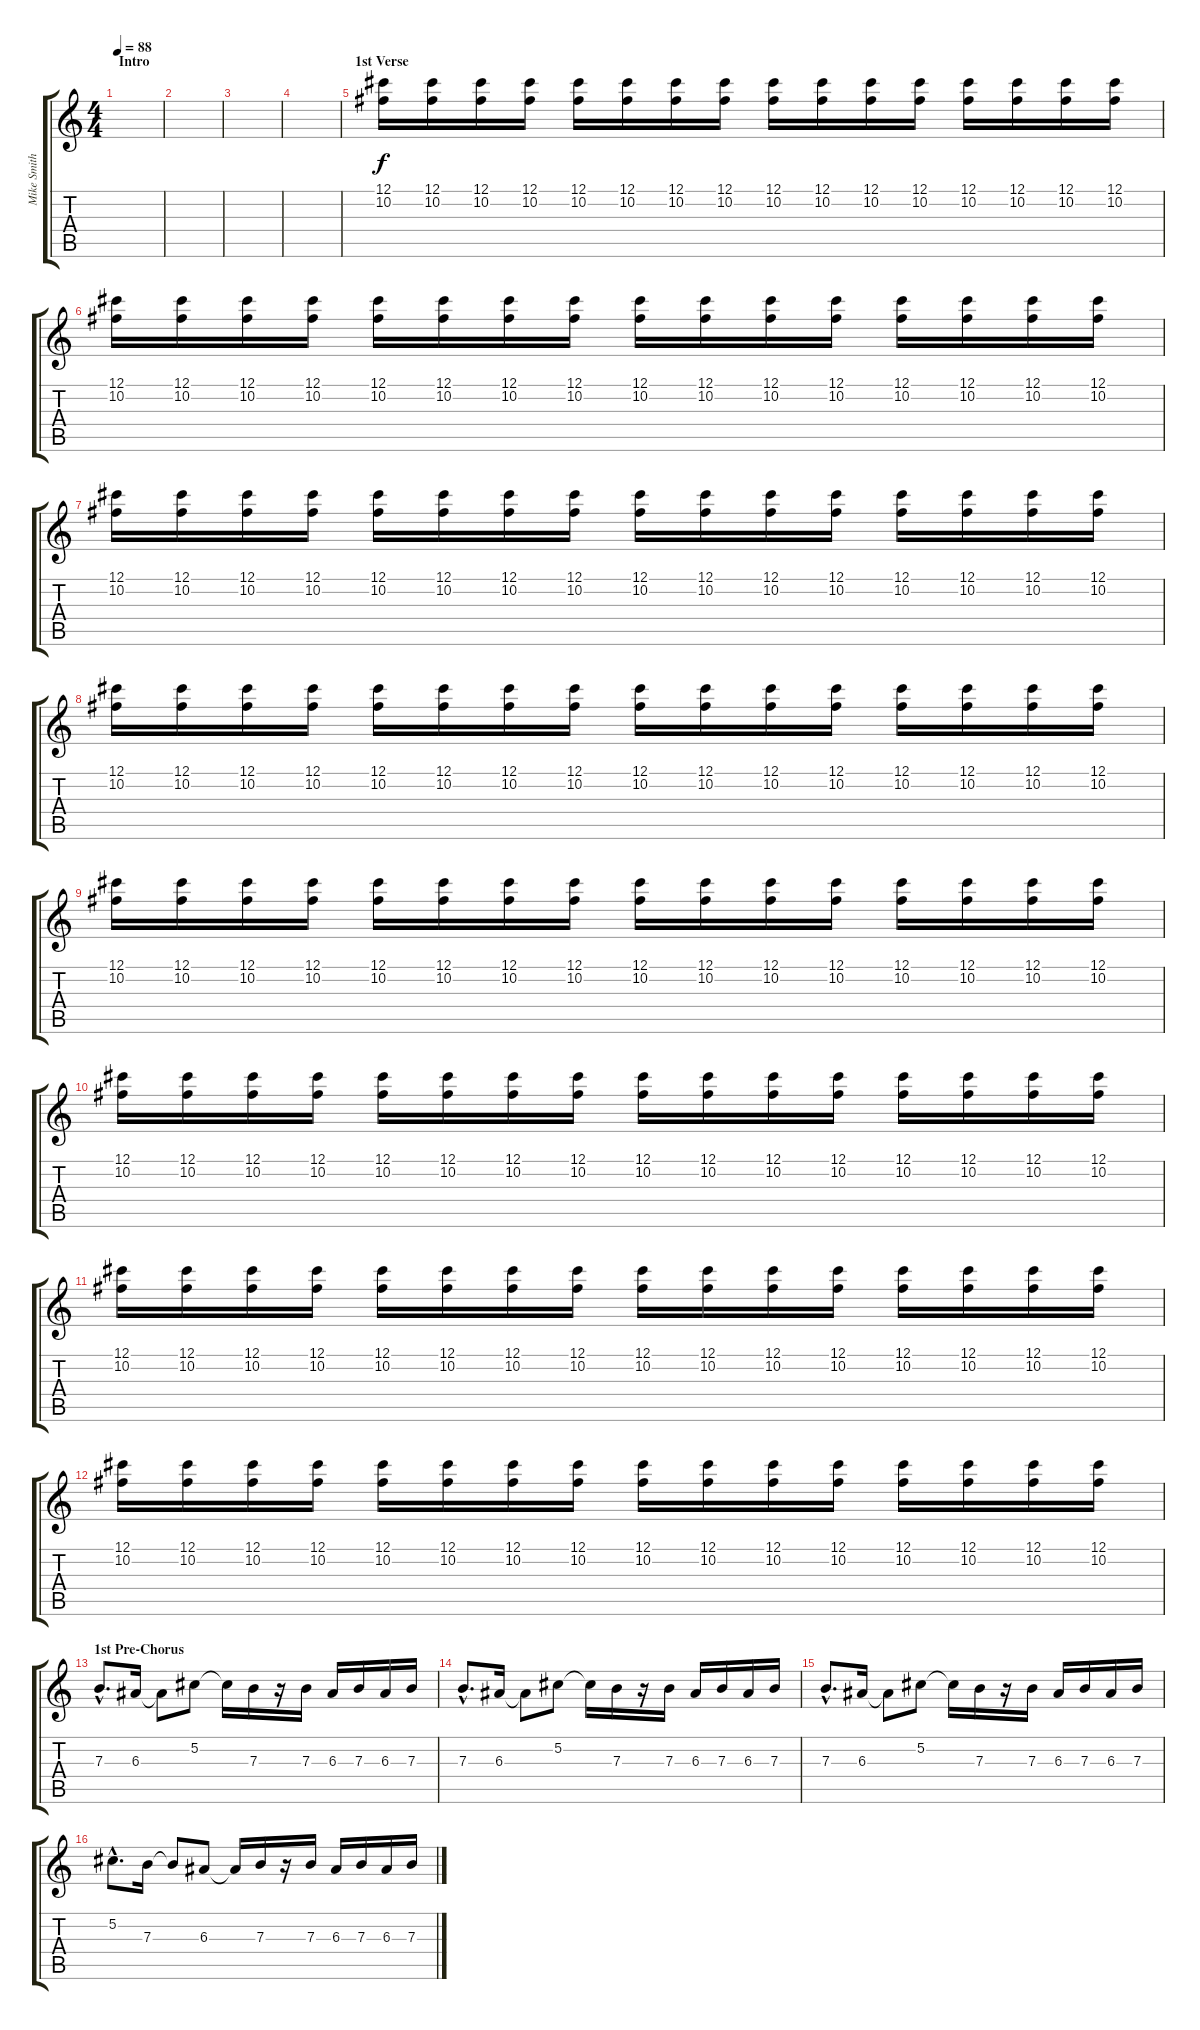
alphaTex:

\track ("Mike Smith (1st Clean)" "Mike Smith") {instrument electricguitarclean}
\staff {score tabs}
\tuning (Db4 Ab3 E3 B2 Gb2 B1) {hide}
\ts (4 4)
\section ("" "Intro")
\tempo 88
\clef g2
\ks c
|
|
|
|
\section ("" "1st Verse")
(12.1 10.2).16 (12.1 10.2).16 (12.1 10.2).16 (12.1 10.2).16 (12.1 10.2).16 (12.1 10.2).16 (12.1 10.2).16 (12.1 10.2).16 (12.1 10.2).16 (12.1 10.2).16 (12.1 10.2).16 (12.1 10.2).16 (12.1 10.2).16 (12.1 10.2).16 (12.1 10.2).16 (12.1 10.2).16 |
(12.1 10.2).16 (12.1 10.2).16 (12.1 10.2).16 (12.1 10.2).16 (12.1 10.2).16 (12.1 10.2).16 (12.1 10.2).16 (12.1 10.2).16 (12.1 10.2).16 (12.1 10.2).16 (12.1 10.2).16 (12.1 10.2).16 (12.1 10.2).16 (12.1 10.2).16 (12.1 10.2).16 (12.1 10.2).16 |
(12.1 10.2).16 (12.1 10.2).16 (12.1 10.2).16 (12.1 10.2).16 (12.1 10.2).16 (12.1 10.2).16 (12.1 10.2).16 (12.1 10.2).16 (12.1 10.2).16 (12.1 10.2).16 (12.1 10.2).16 (12.1 10.2).16 (12.1 10.2).16 (12.1 10.2).16 (12.1 10.2).16 (12.1 10.2).16 |
(12.1 10.2).16 (12.1 10.2).16 (12.1 10.2).16 (12.1 10.2).16 (12.1 10.2).16 (12.1 10.2).16 (12.1 10.2).16 (12.1 10.2).16 (12.1 10.2).16 (12.1 10.2).16 (12.1 10.2).16 (12.1 10.2).16 (12.1 10.2).16 (12.1 10.2).16 (12.1 10.2).16 (12.1 10.2).16 |
(12.1 10.2).16 (12.1 10.2).16 (12.1 10.2).16 (12.1 10.2).16 (12.1 10.2).16 (12.1 10.2).16 (12.1 10.2).16 (12.1 10.2).16 (12.1 10.2).16 (12.1 10.2).16 (12.1 10.2).16 (12.1 10.2).16 (12.1 10.2).16 (12.1 10.2).16 (12.1 10.2).16 (12.1 10.2).16 |
(12.1 10.2).16 (12.1 10.2).16 (12.1 10.2).16 (12.1 10.2).16 (12.1 10.2).16 (12.1 10.2).16 (12.1 10.2).16 (12.1 10.2).16 (12.1 10.2).16 (12.1 10.2).16 (12.1 10.2).16 (12.1 10.2).16 (12.1 10.2).16 (12.1 10.2).16 (12.1 10.2).16 (12.1 10.2).16 |
(12.1 10.2).16 (12.1 10.2).16 (12.1 10.2).16 (12.1 10.2).16 (12.1 10.2).16 (12.1 10.2).16 (12.1 10.2).16 (12.1 10.2).16 (12.1 10.2).16 (12.1 10.2).16 (12.1 10.2).16 (12.1 10.2).16 (12.1 10.2).16 (12.1 10.2).16 (12.1 10.2).16 (12.1 10.2).16 |
(12.1 10.2).16 (12.1 10.2).16 (12.1 10.2).16 (12.1 10.2).16 (12.1 10.2).16 (12.1 10.2).16 (12.1 10.2).16 (12.1 10.2).16 (12.1 10.2).16 (12.1 10.2).16 (12.1 10.2).16 (12.1 10.2).16 (12.1 10.2).16 (12.1 10.2).16 (12.1 10.2).16 (12.1 10.2).16 |
\section ("" "1st Pre-Chorus")
7.3{hac}.8{d} 6.3.16 6.3{t}.8 5.2.8 5.2{t}.16 7.3.16 r.16 7.3.16 6.3.16 7.3.16 6.3.16 7.3.16 |
7.3{hac}.8{d} 6.3.16 6.3{t}.8 5.2.8 5.2{t}.16 7.3.16 r.16 7.3.16 6.3.16 7.3.16 6.3.16 7.3.16 |
7.3{hac}.8{d} 6.3.16 6.3{t}.8 5.2.8 5.2{t}.16 7.3.16 r.16 7.3.16 6.3.16 7.3.16 6.3.16 7.3.16 |
5.2{hac}.8{d} 7.3.16 7.3{t}.8 6.3.8 6.3{t}.16 7.3.16 r.16 7.3.16 6.3.16 7.3.16 6.3.16 7.3.16
